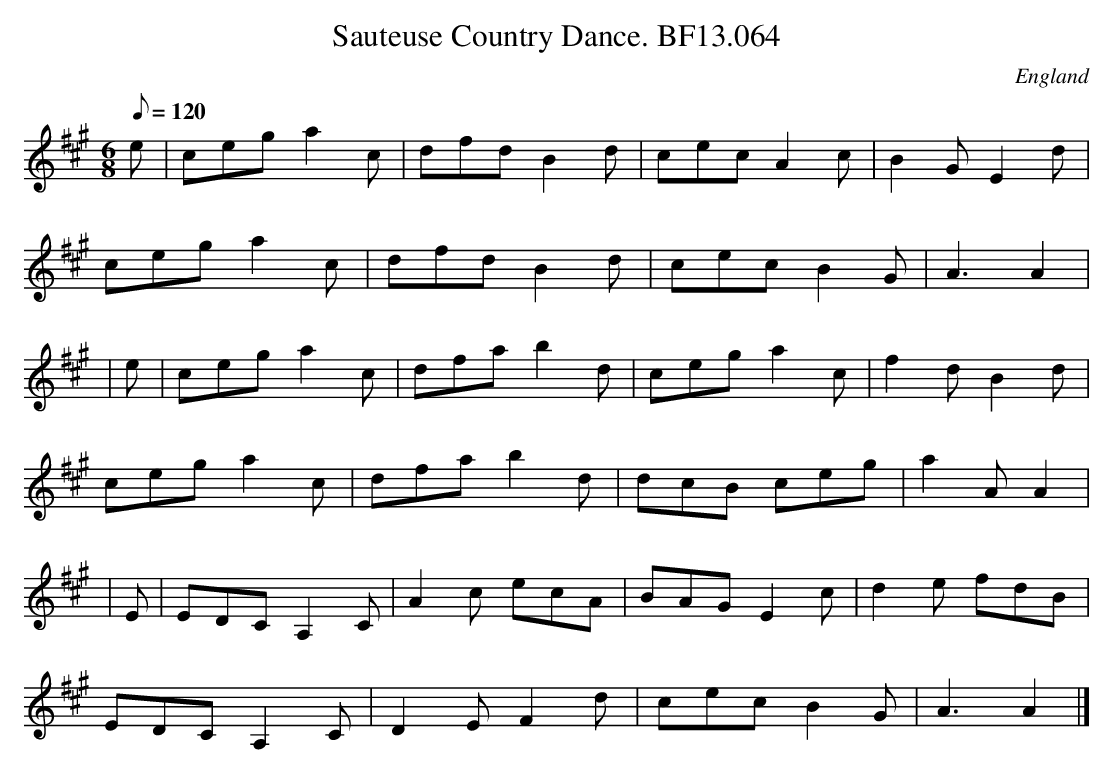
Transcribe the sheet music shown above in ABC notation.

X:1
T:Sauteuse Country Dance. BF13.064
M:6/8
L:1/8
Q:120
O:England
K:A Major
e|cega2c|dfdB2d|cecA2c|B2GE2d|!cega2c|dfdB2d|cecB2G|A3A2|!
|e|cega2c|dfab2d|cega2c|f2dB2d|!cega2c|dfab2d|dcB ceg|a2AA2|!
|E |EDCA,2C|A2c ecA|BAGE2c|d2e fdB|!EDCA,2C|D2EF2d|cecB2G|A3A2|]
